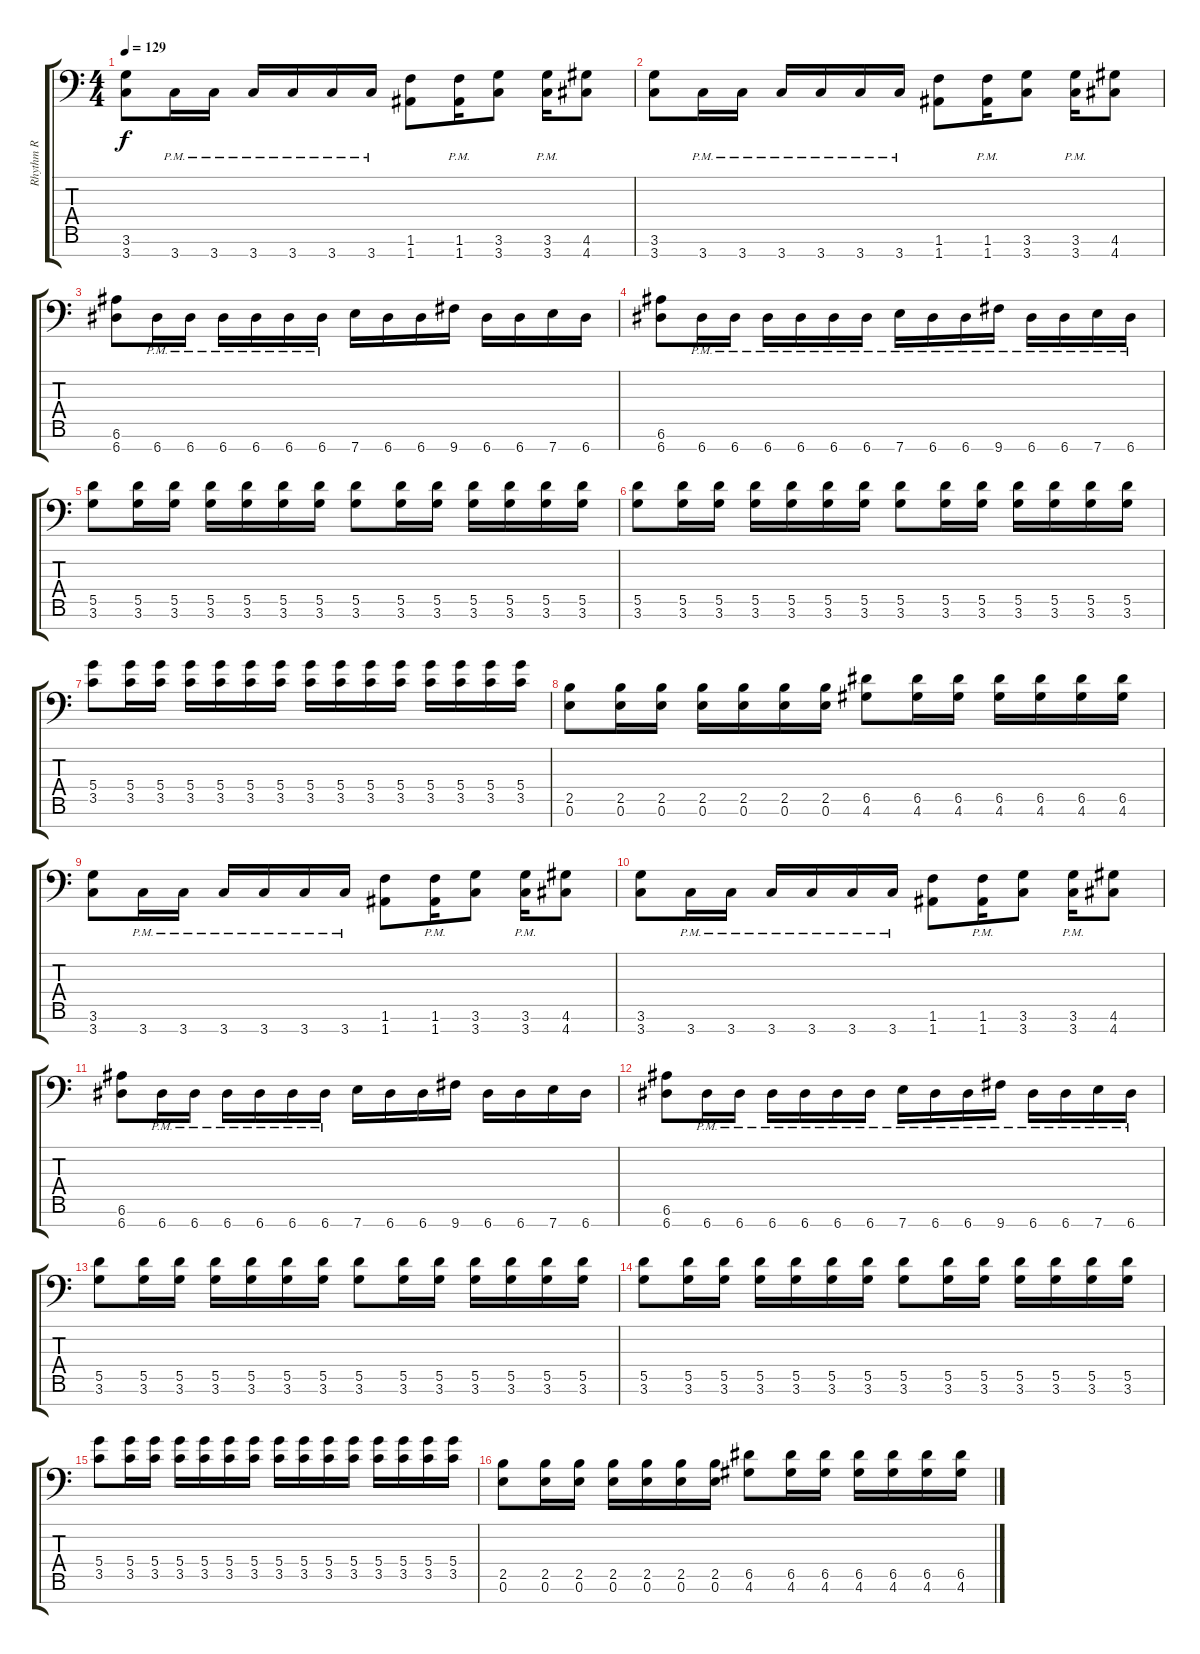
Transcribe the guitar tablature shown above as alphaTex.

\track ("Rhythm R" "Rhythm R") {instrument overdrivenguitar}
\staff {score tabs}
\tuning (E4 B3 G3 D3 A2 E2 A1) {hide}
\ts (4 4)
\tempo 129
\clef f4
\ks c
(3.6 3.7).8{dy f} 3.7{pm}.16 3.7{pm}.16 3.7{pm}.16 3.7{pm}.16 3.7{pm}.16 3.7{pm}.16 (1.6 1.7).8 (1.6{pm} 1.7{pm}).16 (3.6 3.7).8 (3.6{pm} 3.7{pm}).16 (4.6 4.7).8 |
(3.6 3.7).8 3.7{pm}.16 3.7{pm}.16 3.7{pm}.16 3.7{pm}.16 3.7{pm}.16 3.7{pm}.16 (1.6 1.7).8 (1.6{pm} 1.7{pm}).16 (3.6 3.7).8 (3.6{pm} 3.7{pm}).16 (4.6 4.7).8 |
(6.6 6.7).8 6.7{pm}.16 6.7{pm}.16 6.7{pm}.16 6.7{pm}.16 6.7{pm}.16 6.7{pm}.16 7.7.16 6.7.16 6.7.16 9.7.16 6.7.16 6.7.16 7.7.16 6.7.16 |
(6.6 6.7).8 6.7{pm}.16 6.7{pm}.16 6.7{pm}.16 6.7{pm}.16 6.7{pm}.16 6.7{pm}.16 7.7{pm}.16 6.7{pm}.16 6.7{pm}.16 9.7{pm}.16 6.7{pm}.16 6.7{pm}.16 7.7{pm}.16 6.7{pm}.16 |
(5.5 3.6).8 (5.5 3.6).16 (5.5 3.6).16 (5.5 3.6).16 (5.5 3.6).16 (5.5 3.6).16 (5.5 3.6).16 (5.5 3.6).8 (5.5 3.6).16 (5.5 3.6).16 (5.5 3.6).16 (5.5 3.6).16 (5.5 3.6).16 (5.5 3.6).16 |
(5.5 3.6).8 (5.5 3.6).16 (5.5 3.6).16 (5.5 3.6).16 (5.5 3.6).16 (5.5 3.6).16 (5.5 3.6).16 (5.5 3.6).8 (5.5 3.6).16 (5.5 3.6).16 (5.5 3.6).16 (5.5 3.6).16 (5.5 3.6).16 (5.5 3.6).16 |
(5.4 3.5).8 (5.4 3.5).16 (5.4 3.5).16 (5.4 3.5).16 (5.4 3.5).16 (5.4 3.5).16 (5.4 3.5).16 (5.4 3.5).16 (5.4 3.5).16 (5.4 3.5).16 (5.4 3.5).16 (5.4 3.5).16 (5.4 3.5).16 (5.4 3.5).16 (5.4 3.5).16 |
(2.5 0.6).8 (2.5 0.6).16 (2.5 0.6).16 (2.5 0.6).16 (2.5 0.6).16 (2.5 0.6).16 (2.5 0.6).16 (6.5 4.6).8 (6.5 4.6).16 (6.5 4.6).16 (6.5 4.6).16 (6.5 4.6).16 (6.5 4.6).16 (6.5 4.6).16 |
(3.6 3.7).8 3.7{pm}.16 3.7{pm}.16 3.7{pm}.16 3.7{pm}.16 3.7{pm}.16 3.7{pm}.16 (1.6 1.7).8 (1.6{pm} 1.7{pm}).16 (3.6 3.7).8 (3.6{pm} 3.7{pm}).16 (4.6 4.7).8 |
(3.6 3.7).8 3.7{pm}.16 3.7{pm}.16 3.7{pm}.16 3.7{pm}.16 3.7{pm}.16 3.7{pm}.16 (1.6 1.7).8 (1.6{pm} 1.7{pm}).16 (3.6 3.7).8 (3.6{pm} 3.7{pm}).16 (4.6 4.7).8 |
(6.6 6.7).8 6.7{pm}.16 6.7{pm}.16 6.7{pm}.16 6.7{pm}.16 6.7{pm}.16 6.7{pm}.16 7.7.16 6.7.16 6.7.16 9.7.16 6.7.16 6.7.16 7.7.16 6.7.16 |
(6.6 6.7).8 6.7{pm}.16 6.7{pm}.16 6.7{pm}.16 6.7{pm}.16 6.7{pm}.16 6.7{pm}.16 7.7{pm}.16 6.7{pm}.16 6.7{pm}.16 9.7{pm}.16 6.7{pm}.16 6.7{pm}.16 7.7{pm}.16 6.7{pm}.16 |
(5.5 3.6).8 (5.5 3.6).16 (5.5 3.6).16 (5.5 3.6).16 (5.5 3.6).16 (5.5 3.6).16 (5.5 3.6).16 (5.5 3.6).8 (5.5 3.6).16 (5.5 3.6).16 (5.5 3.6).16 (5.5 3.6).16 (5.5 3.6).16 (5.5 3.6).16 |
(5.5 3.6).8 (5.5 3.6).16 (5.5 3.6).16 (5.5 3.6).16 (5.5 3.6).16 (5.5 3.6).16 (5.5 3.6).16 (5.5 3.6).8 (5.5 3.6).16 (5.5 3.6).16 (5.5 3.6).16 (5.5 3.6).16 (5.5 3.6).16 (5.5 3.6).16 |
(5.4 3.5).8 (5.4 3.5).16 (5.4 3.5).16 (5.4 3.5).16 (5.4 3.5).16 (5.4 3.5).16 (5.4 3.5).16 (5.4 3.5).16 (5.4 3.5).16 (5.4 3.5).16 (5.4 3.5).16 (5.4 3.5).16 (5.4 3.5).16 (5.4 3.5).16 (5.4 3.5).16 |
(2.5 0.6).8 (2.5 0.6).16 (2.5 0.6).16 (2.5 0.6).16 (2.5 0.6).16 (2.5 0.6).16 (2.5 0.6).16 (6.5 4.6).8 (6.5 4.6).16 (6.5 4.6).16 (6.5 4.6).16 (6.5 4.6).16 (6.5 4.6).16 (6.5 4.6).16
